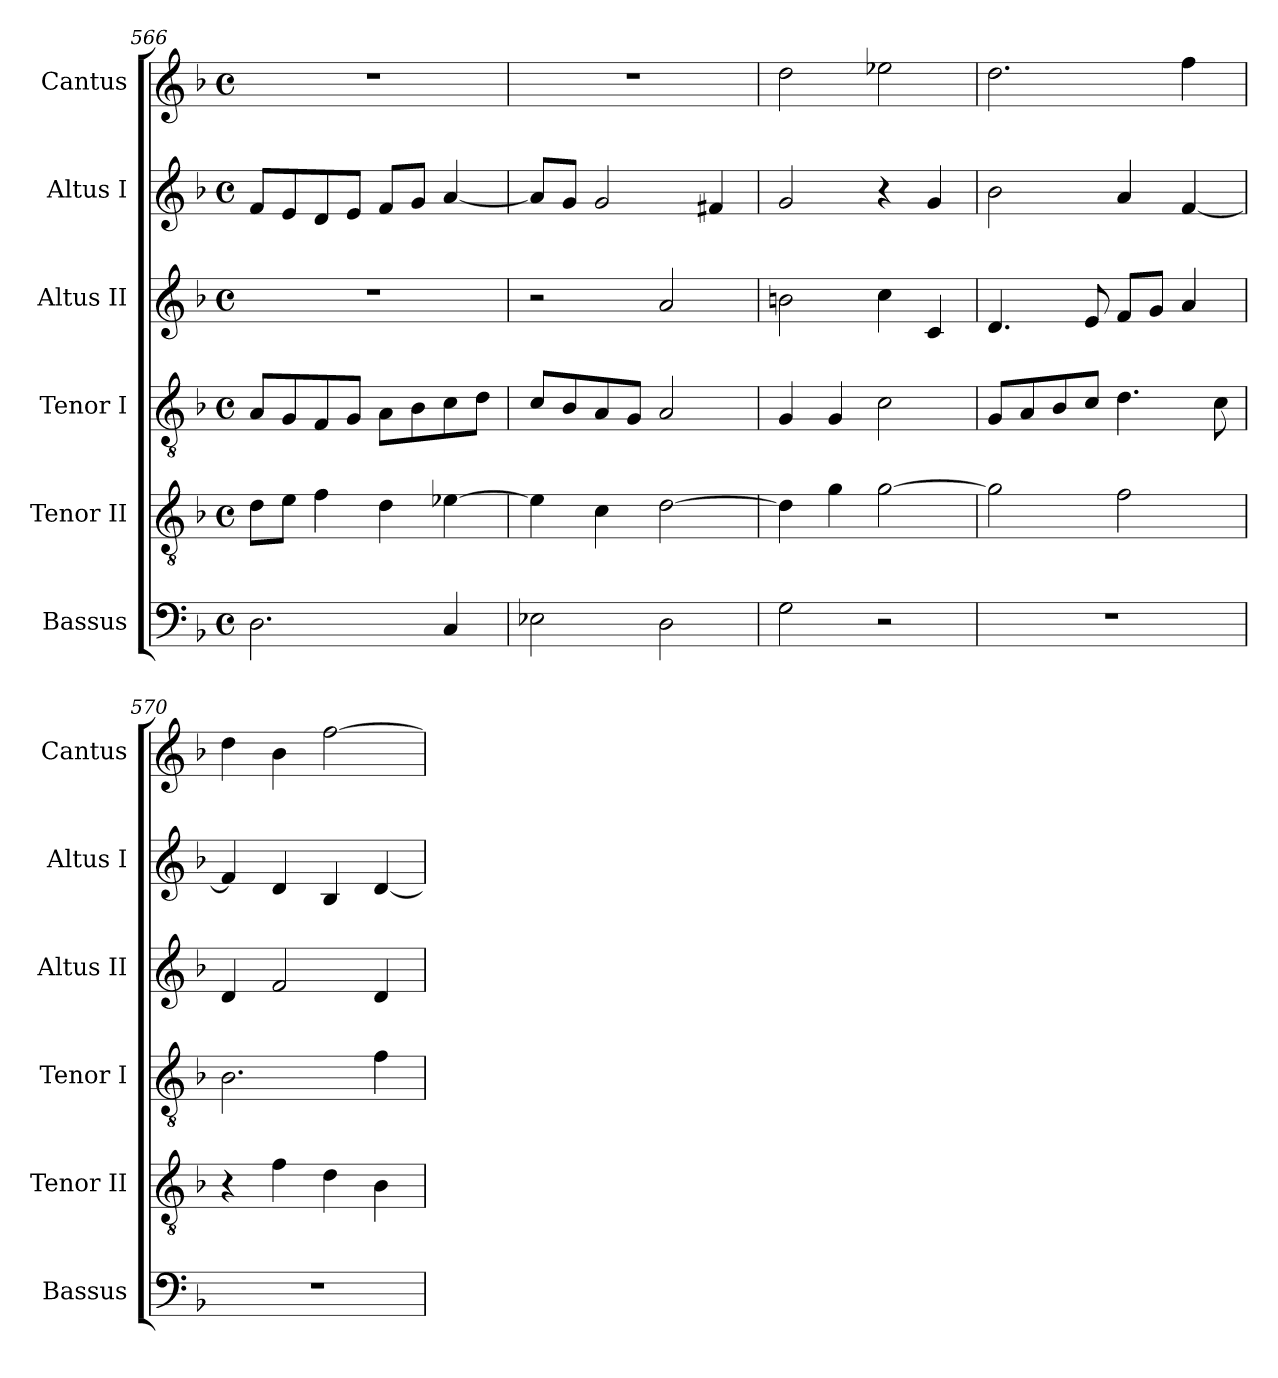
**kern	**kern	**kern	**kern	**kern	**kern
*part6	*part5	*part4	*part3	*part2	*part1
*staff6	*staff5	*staff4	*staff3	*staff2	*staff1
*I"Bassus	*I"Tenor II	*I"Tenor I	*I"Altus II	*I"Altus I	*I"Cantus
*I'Bassus	*I'Tenor II	*I'Tenor I	*I'Altus II	*I'Altus I	*I'Cantus
*clefF4	*clefGv2	*clefGv2	*clefG2	*clefG2	*clefG2
*k[b-]	*k[b-]	*k[b-]	*k[b-]	*k[b-]	*k[b-]
*F:	*F:	*F:	*F:	*F:	*F:
*M4/4	*M4/4	*M4/4	*M4/4	*M4/4	*M4/4
*met(c)	*met(c)	*met(c)	*met(c)	*met(c)	*met(c)
=566	=566	=566	=566	=566	=566
2.D\	8d\L	8A/L	1r	8f/L	1r
.	8e\J	8G/	.	8e/	.
.	4f\	8F/	.	8d/	.
.	.	8G/J	.	8e/J	.
.	4d\	8A\L	.	8f/L	.
.	.	8B-\	.	8g/J	.
4C/	[>4e-X\	8c\	.	[<4a/	.
.	.	8d\J	.	.	.
=567	=567	=567	=567	=567	=567
2E-X\	4e-\]	8c/L	2r	8a/L]	1r
.	.	8B-/	.	8g/J	.
.	4c\	8A/	.	2g/	.
.	.	8G/J	.	.	.
2D\	[>2d\	2A/	2a/	.	.
.	.	.	.	4f#X/	.
=568	=568	=568	=568	=568	=568
2G\	4d\]	4G/	2bn\	2g/	2dd\
.	4g\	4G/	.	.	.
2r	[<2g\	2c\	4cc\	4r	2ee-X\
.	.	.	4c/	4g/	.
!!LO:LB:g=z
=569	=569	=569	=569	=569	=569
1r	2g\]	8G/L	4.d/	2b-\	2.dd\
.	.	8A/	.	.	.
.	.	8B-/	.	.	.
.	.	8c/J	8e/	.	.
.	2f\	4.d\	8f/L	4a/	.
.	.	.	8g/J	.	.
.	.	.	4a/	[<4f/	4ff\
.	.	8c\	.	.	.
=570	=570	=570	=570	=570	=570
1r	4r	2.B-\	4d/	4f/]	4dd\
.	4f\	.	2f/	4d/	4b-\
.	4d\	.	.	4B-/	[>2ff\
.	4B-\	4f\	4d/	[<4d/	.
=	=	=	=	=	=
*-	*-	*-	*-	*-	*-
